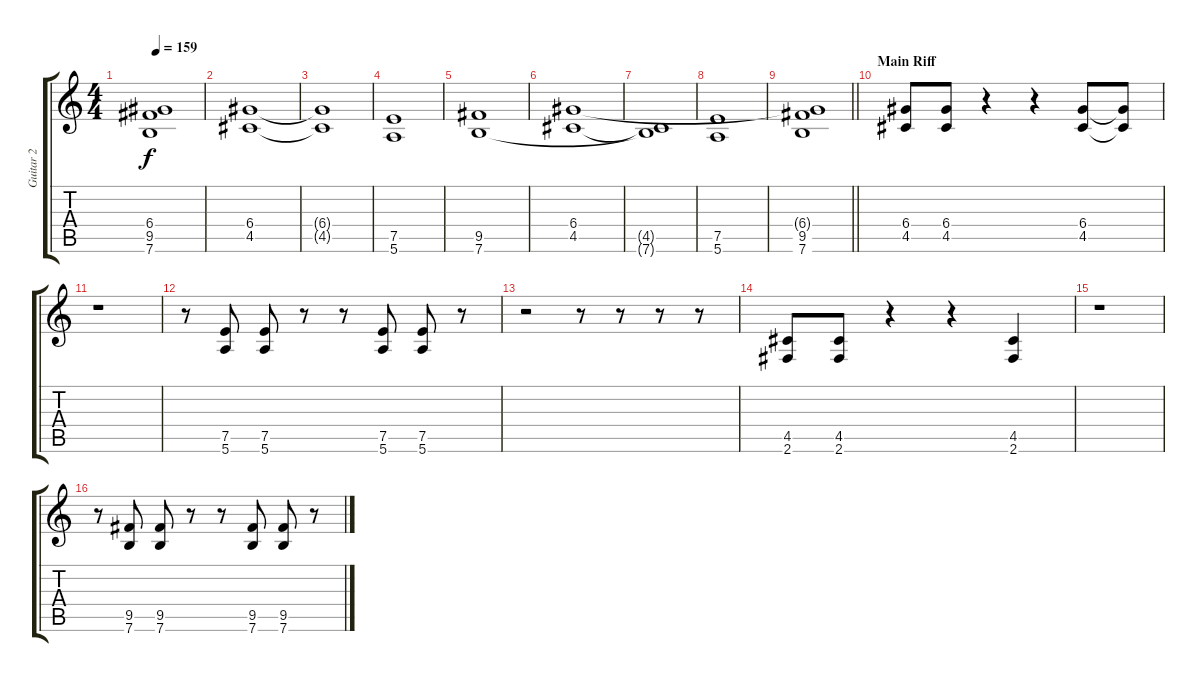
\track ("Guitar 2" "Guitar 2") {instrument distortionguitar}
\staff {score tabs}
\tuning (E4 B3 G3 D3 A2 E2) {hide}
\ts (4 4)
\tempo 159
\clef g2
\ks c
(6.4{t} 9.5 7.6).1{dy f} |
(6.4 4.5).1 |
(6.4{t} 4.5{t}).1 |
(7.5 5.6).1 |
(9.5 7.6).1 |
(6.4 4.5).1 |
(4.5{t} 7.6{t}).1 |
(7.5 5.6).1 |
\barLineRight lightlight
(6.4{t} 9.5 7.6).1 |
\section ("" "Main Riff")
(6.4 4.5).8 (6.4 4.5).8 r.4 r.4 (6.4 4.5).8 (6.4{t} 4.5{t}).8 |
r.1 |
r.8 (7.5 5.6).8 (7.5 5.6).8 r.8 r.8 (7.5 5.6).8 (7.5 5.6).8 r.8 |
r.2 r.8 r.8 r.8 r.8 |
(4.5 2.6).8 (4.5 2.6).8 r.4 r.4 (4.5 2.6).4 |
r.1 |
r.8 (9.5 7.6).8 (9.5 7.6).8 r.8 r.8 (9.5 7.6).8 (9.5 7.6).8 r.8
